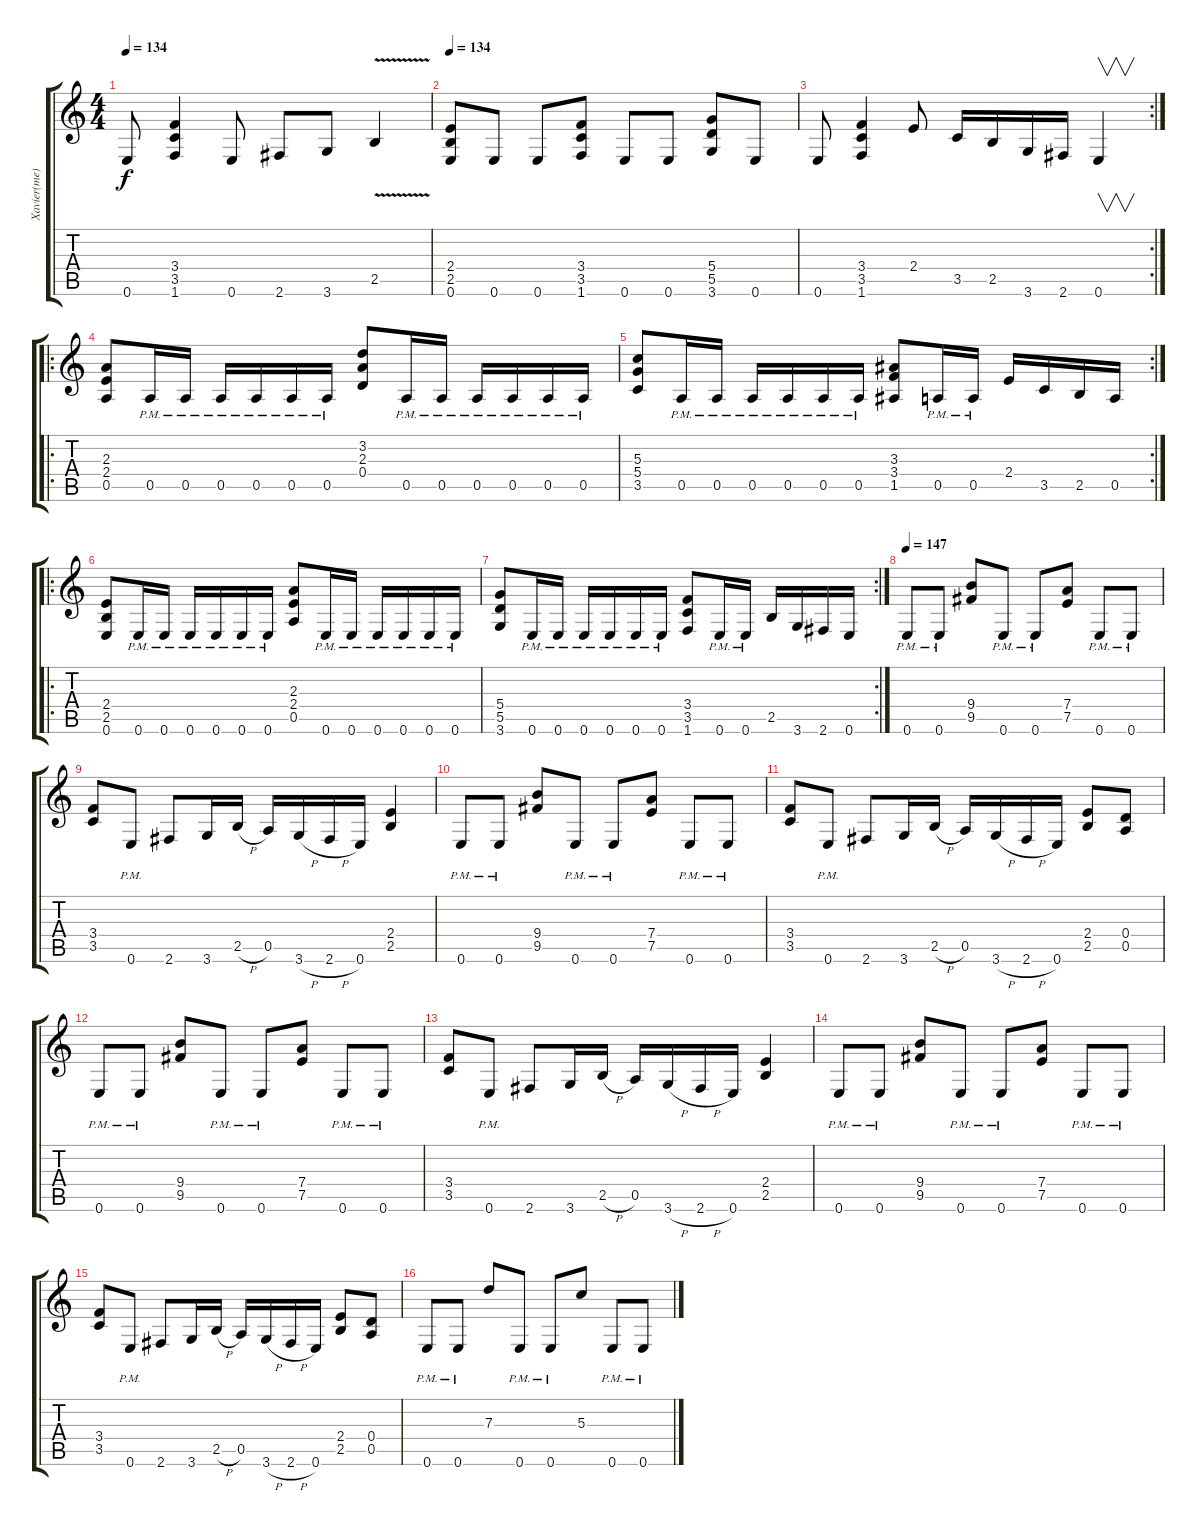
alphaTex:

\track ("Xavier(me)" "Xavier(me)") {instrument distortionguitar}
\staff {score tabs}
\tuning (E4 B3 G3 D3 A2 E2) {hide}
\ts (4 4)
\tempo 134
\clef g2
\ks c
0.6.8{dy f} (3.4 3.5 1.6).4 0.6.8 2.6.8 3.6.8 2.5{v}.4 |
\tempo 134
(2.4 2.5 0.6).8 0.6.8 0.6.8 (3.4 3.5 1.6).8 0.6.8 0.6.8 (5.4 5.5 3.6).8 0.6.8 |
\rc 2
0.6.8 (3.4 3.5 1.6).4 2.4.8 3.5.16 2.5.16 3.6.16 2.6.16 0.6.4{v} |
\ro
(2.3 2.4 0.5).8 0.5{pm}.16 0.5{pm}.16 0.5{pm}.16 0.5{pm}.16 0.5{pm}.16 0.5{pm}.16 (3.2 2.3 0.4).8 0.5{pm}.16 0.5{pm}.16 0.5{pm}.16 0.5{pm}.16 0.5{pm}.16 0.5{pm}.16 |
\rc 2
(5.3 5.4 3.5).8 0.5{pm}.16 0.5{pm}.16 0.5{pm}.16 0.5{pm}.16 0.5{pm}.16 0.5{pm}.16 (3.3 3.4 1.5).8 0.5{pm}.16 0.5{pm}.16 2.4.16 3.5.16 2.5.16 0.5.16 |
\ro
(2.4 2.5 0.6).8 0.6{pm}.16 0.6{pm}.16 0.6{pm}.16 0.6{pm}.16 0.6{pm}.16 0.6{pm}.16 (2.3 2.4 0.5).8 0.6{pm}.16 0.6{pm}.16 0.6{pm}.16 0.6{pm}.16 0.6{pm}.16 0.6{pm}.16 |
\rc 2
(5.4 5.5 3.6).8 0.6{pm}.16 0.6{pm}.16 0.6{pm}.16 0.6{pm}.16 0.6{pm}.16 0.6{pm}.16 (3.4 3.5 1.6).8 0.6{pm}.16 0.6{pm}.16 2.5.16 3.6.16 2.6.16 0.6.16 |
\tempo 147
0.6{pm}.8 0.6{pm}.8 (9.4 9.5).8 0.6{pm}.8 0.6{pm}.8 (7.4 7.5).8 0.6{pm}.8 0.6{pm}.8 |
(3.4 3.5).8 0.6{pm}.8 2.6.8 3.6.16 2.5{h}.16 0.5.16 3.6{h}.16 2.6{h}.16 0.6.16 (2.4 2.5).4 |
0.6{pm}.8 0.6{pm}.8 (9.4 9.5).8 0.6{pm}.8 0.6{pm}.8 (7.4 7.5).8 0.6{pm}.8 0.6{pm}.8 |
(3.4 3.5).8 0.6{pm}.8 2.6.8 3.6.16 2.5{h}.16 0.5.16 3.6{h}.16 2.6{h}.16 0.6.16 (2.4 2.5).8 (0.4 0.5).8 |
0.6{pm}.8 0.6{pm}.8 (9.4 9.5).8 0.6{pm}.8 0.6{pm}.8 (7.4 7.5).8 0.6{pm}.8 0.6{pm}.8 |
(3.4 3.5).8 0.6{pm}.8 2.6.8 3.6.16 2.5{h}.16 0.5.16 3.6{h}.16 2.6{h}.16 0.6.16 (2.4 2.5).4 |
0.6{pm}.8 0.6{pm}.8 (9.4 9.5).8 0.6{pm}.8 0.6{pm}.8 (7.4 7.5).8 0.6{pm}.8 0.6{pm}.8 |
(3.4 3.5).8 0.6{pm}.8 2.6.8 3.6.16 2.5{h}.16 0.5.16 3.6{h}.16 2.6{h}.16 0.6.16 (2.4 2.5).8 (0.4 0.5).8 |
0.6{pm}.8{instrument distortionguitar} 0.6{pm}.8 7.3.8 0.6{pm}.8 0.6{pm}.8 5.3.8 0.6{pm}.8 0.6{pm}.8
